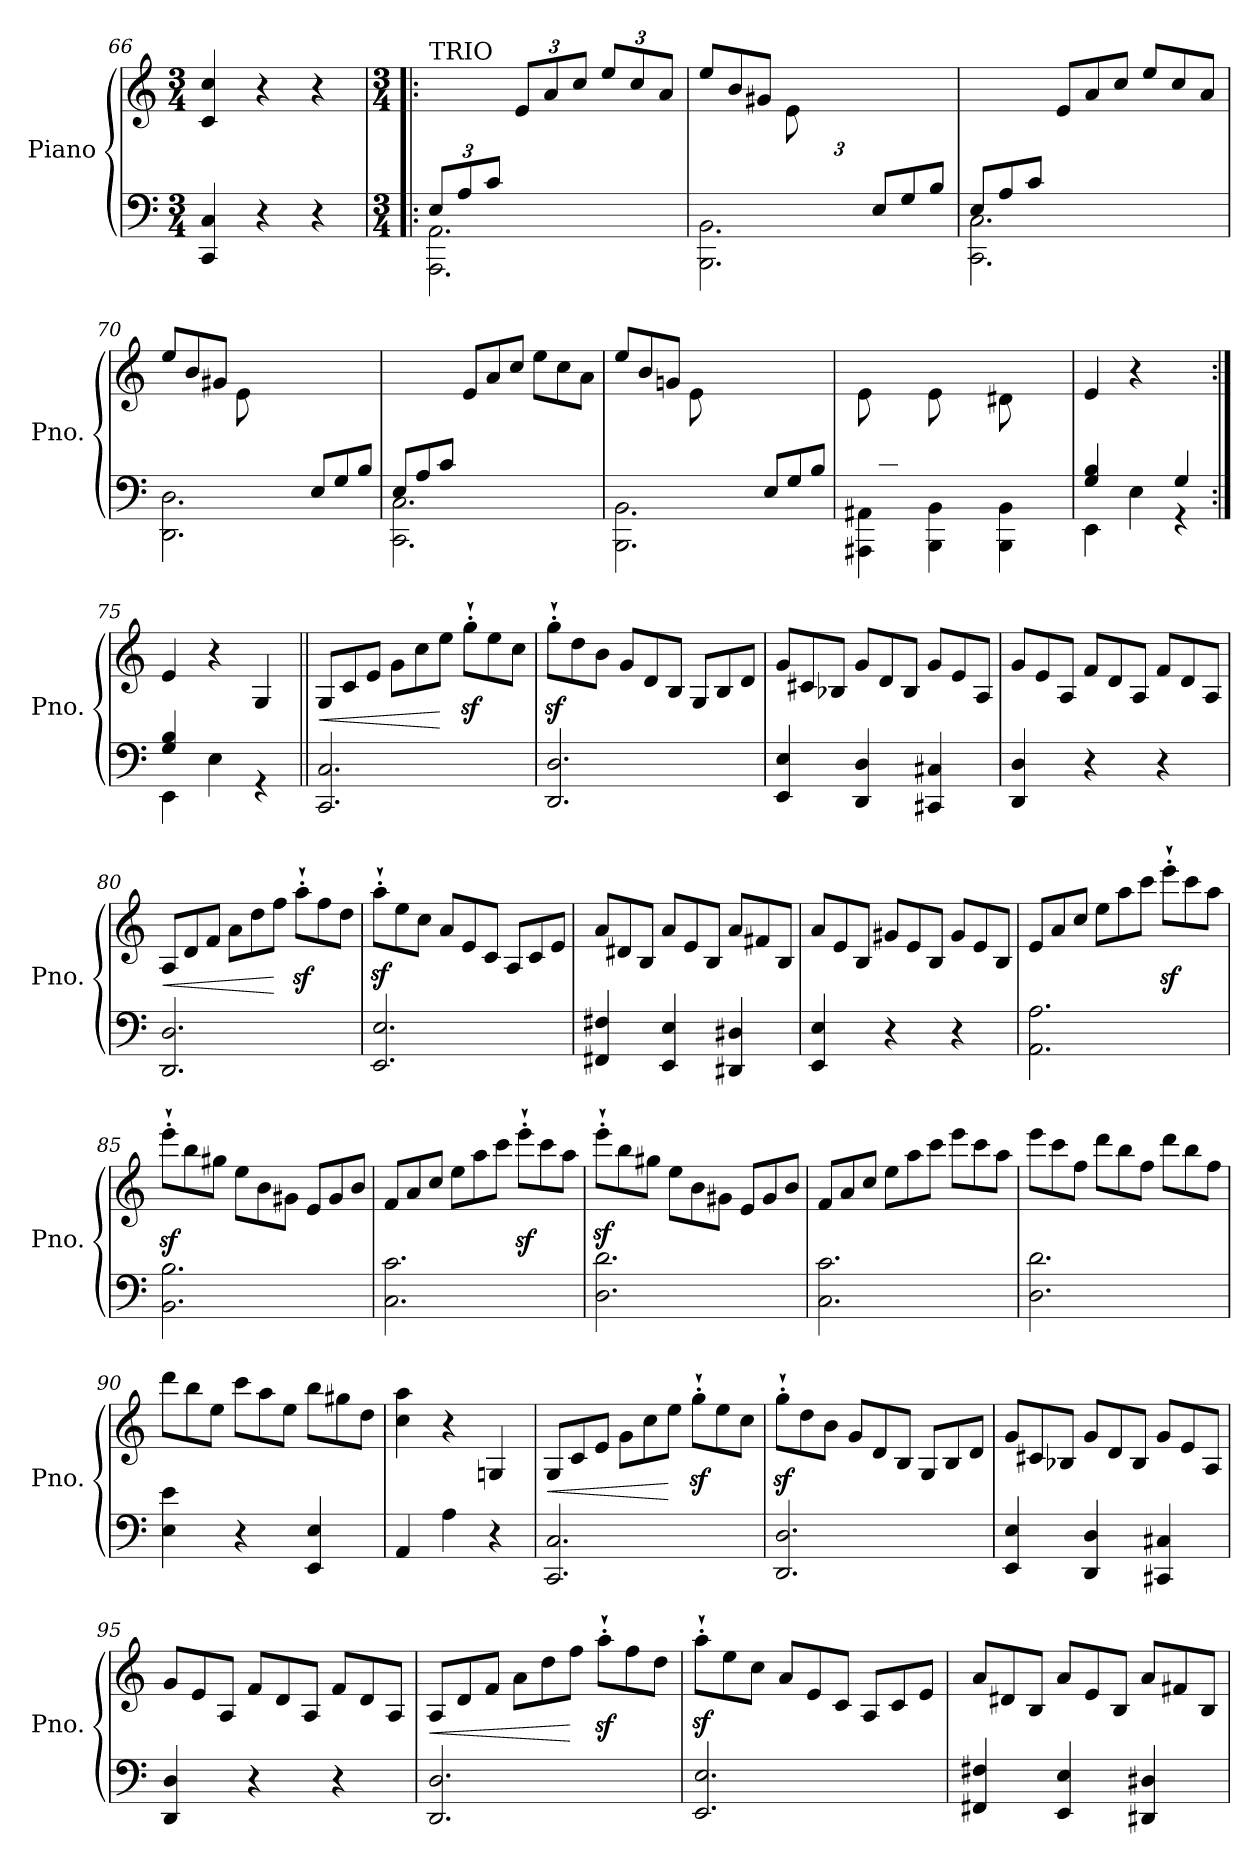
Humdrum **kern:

**kern	**kern	**dynam
*part1	*part1	*part1
*staff2	*staff1	*staff1/2
*I"Piano	*	*
*I'Pno.	*	*
*clefF4	*clefG2	*
*k[]	*k[]	*
*M3/4	*M3/4	*
=66	=66	=66
4CC/ 4C/	4c/ 4cc/	.
4r	4r	.
4r	4r	.
!!LO:LB:g=z
=67!|:	=67!|:	=67!|:
*M3/4	*M3/4	*
*Xbrackettup	*	*
*^	*	*
!	!	!LO:TX:a:t=TRIO	!
12E/L	2.AAA\ 2.AA\	4ryy	.
12A/	.	.	.
12c/J	.	.	.
*	*	*Xbrackettup	*
2ryy	.	12e/L	.
.	.	12a/	.
.	.	12cc/J	.
.	.	12ee/L	.
.	.	12cc/	.
.	.	12a/J	.
=68	=68	=68	=68
*	*	*Xtuplet	*
3ryy	2.BBB\ 2.BB\	12ee/L	.
.	.	12b/	.
.	.	12g#X/J	.
.	.	12e\L	.
12B/	.	12%5ryy	.
12G#X/J	.	.	.
*Xtuplet	*	*	*
12E/L	.	.	.
12G#/	.	.	.
12B/J	.	.	.
=69	=69	=69	=69
12E/L	2.CC\ 2.C\	4ryy	.
12A/	.	.	.
12c/J	.	.	.
2ryy	.	12e/L	.
.	.	12a/	.
.	.	12cc/J	.
.	.	12ee/L	.
.	.	12cc/	.
.	.	12a/J	.
=70	=70	=70	=70
3ryy	2.DD\ 2.D\	12ee/L	.
.	.	12b/	.
.	.	12g#X/J	.
.	.	12e\L	.
12B/	.	12%5ryy	.
12G#X/J	.	.	.
12E/L	.	.	.
12G#/	.	.	.
12B/J	.	.	.
!!LO:PB:g=z
=71	=71	=71	=71
12E/L	2.CC\ 2.C\	4ryy	.
12A/	.	.	.
12c/J	.	.	.
2ryy	.	12e/L	.
.	.	12a/	.
.	.	12cc/J	.
.	.	12ee\L	.
.	.	12cc\	.
.	.	12a\J	.
=72	=72	=72	=72
3ryy	2.BBB\ 2.BB\	12ee/L	.
.	.	12b/	.
.	.	12gn/J	.
.	.	12e\L	.
12B/	.	12%5ryy	.
12Gn/J	.	.	.
12E/L	.	.	.
12G/	.	.	.
12B/J	.	.	.
=73	=73	=73	=73
12ryy	4AAA#X\ 4AA#X\	12e\L	.
12c#X/	.	6ryy	.
12G/J	.	.	.
12ryy	4BBB\ 4BB\	12e\L	.
12B/	.	6ryy	.
12G/J	.	.	.
12ryy	4BBB\ 4BB\	12d#X\L	.
12B/	.	6ryy	.
12F#X/J	.	.	.
=74	=74	=74	=74
*	*^	*	*
2ryy	4G/ 4B/	4EE\	4e/	.
.	2ryy	4E\	4r	.
4G/	.	4rGG	4ryy	.
*	*v	*v	*	*
=75:|!	=75:|!	=75:|!	=75:|!
4G/ 4B/	4EE\	4e/	.
2ryy	4E\	4r	.
.	4rGG	4G/	.
!!LO:LB:g=z
=76||	=76||	=76||	=76||
!	!	!	!LO:HP:b
*v	*v	*	*
2.CC/ 2.C/	12G/L	<
.	12c/	.
.	12e/J	.
.	12g\L	.
.	12cc\	.
.	12ee\J	[
.	12ggz<'`\L	.
.	12ee\	.
.	12cc\J	.
=77	=77	=77
2.DD/ 2.D/	12ggz<'`\L	.
.	12dd\	.
.	12b\J	.
.	12g/L	.
.	12d/	.
.	12B/J	.
.	12G/L	.
.	12B/	.
.	12d/J	.
=78	=78	=78
4EE/ 4E/	12g/L	.
.	12c#X/	.
.	12B-X/J	.
4DD/ 4D/	12g/L	.
.	12d/	.
.	12B-/J	.
4CC#X/ 4C#X/	12g/L	.
.	12e/	.
.	12A/J	.
=79	=79	=79
4DD/ 4D/	12g/L	.
.	12e/	.
.	12A/J	.
4r	12f/L	.
.	12d/	.
.	12A/J	.
4r	12f/L	.
.	12d/	.
.	12A/J	.
!!LO:LB:g=z
=80	=80	=80
!	!	!LO:HP:b
2.DD/ 2.D/	12A/L	<
.	12d/	.
.	12f/J	.
.	12a\L	.
.	12dd\	.
.	12ff\J	[
.	12aaz<'`\L	.
.	12ff\	.
.	12dd\J	.
=81	=81	=81
2.EE/ 2.E/	12aaz<'`\L	.
.	12ee\	.
.	12cc\J	.
.	12a/L	.
.	12e/	.
.	12c/J	.
.	12A/L	.
.	12c/	.
.	12e/J	.
=82	=82	=82
4FF#X/ 4F#X/	12a/L	.
.	12d#X/	.
.	12B/J	.
4EE/ 4E/	12a/L	.
.	12e/	.
.	12B/J	.
4DD#X/ 4D#X/	12a/L	.
.	12f#X/	.
.	12B/J	.
=83	=83	=83
4EE/ 4E/	12a/L	.
.	12e/	.
.	12B/J	.
4r	12g#X/L	.
.	12e/	.
.	12B/J	.
4r	12g#/L	.
.	12e/	.
.	12B/J	.
!!LO:LB:g=z
=84	=84	=84
2.AA\ 2.A\	12e/L	.
.	12a/	.
.	12cc/J	.
.	12ee\L	.
.	12aa\	.
.	12ccc\J	.
.	12eeez<'`\L	.
.	12ccc\	.
.	12aa\J	.
=85	=85	=85
2.BB\ 2.B\	12eeez<'`\L	.
.	12bb\	.
.	12gg#X\J	.
.	12ee\L	.
.	12b\	.
.	12g#X\J	.
.	12e/L	.
.	12g#/	.
.	12b/J	.
=86	=86	=86
2.C\ 2.c\	12f/L	.
.	12a/	.
.	12cc/J	.
.	12ee\L	.
.	12aa\	.
.	12ccc\J	.
.	12eeez<'`\L	.
.	12ccc\	.
.	12aa\J	.
=87	=87	=87
2.D\ 2.d\	12eeez<'`\L	.
.	12bb\	.
.	12gg#X\J	.
.	12ee\L	.
.	12b\	.
.	12g#X\J	.
.	12e/L	.
.	12g#/	.
.	12b/J	.
!!LO:LB:g=z
=88	=88	=88
2.C\ 2.c\	12f/L	.
.	12a/	.
.	12cc/J	.
.	12ee\L	.
.	12aa\	.
.	12ccc\J	.
.	12eee\L	.
.	12ccc\	.
.	12aa\J	.
=89	=89	=89
2.D\ 2.d\	12eee\L	.
.	12ccc\	.
.	12ff\J	.
.	12ddd\L	.
.	12bb\	.
.	12ff\J	.
.	12ddd\L	.
.	12bb\	.
.	12ff\J	.
=90	=90	=90
4E\ 4e\	12ddd\L	.
.	12bb\	.
.	12ee\J	.
4r	12ccc\L	.
.	12aa\	.
.	12ee\J	.
4EE/ 4E/	12bb\L	.
.	12gg#X\	.
.	12dd\J	.
=91	=91	=91
4AA/	4cc\ 4aa\	.
4A\	4r	.
4r	4Gn/	.
=92	=92	=92
!	!	!LO:HP:b
2.CC/ 2.C/	12G/L	<
.	12c/	.
.	12e/J	.
.	12g\L	.
.	12cc\	.
.	12ee\J	[
.	12ggz<'`\L	.
.	12ee\	.
.	12cc\J	.
!!LO:LB:g=z
=93	=93	=93
2.DD/ 2.D/	12ggz<'`\L	.
.	12dd\	.
.	12b\J	.
.	12g/L	.
.	12d/	.
.	12B/J	.
.	12G/L	.
.	12B/	.
.	12d/J	.
=94	=94	=94
4EE/ 4E/	12g/L	.
.	12c#X/	.
.	12B-X/J	.
4DD/ 4D/	12g/L	.
.	12d/	.
.	12B-/J	.
4CC#X/ 4C#X/	12g/L	.
.	12e/	.
.	12A/J	.
=95	=95	=95
4DD/ 4D/	12g/L	.
.	12e/	.
.	12A/J	.
4r	12f/L	.
.	12d/	.
.	12A/J	.
4r	12f/L	.
.	12d/	.
.	12A/J	.
=96	=96	=96
!	!	!LO:HP:b
2.DD/ 2.D/	12A/L	<
.	12d/	.
.	12f/J	.
.	12a\L	.
.	12dd\	.
.	12ff\J	[
.	12aaz<'`\L	.
.	12ff\	.
.	12dd\J	.
!!LO:PB:g=z
=97	=97	=97
2.EE/ 2.E/	12aaz<'`\L	.
.	12ee\	.
.	12cc\J	.
.	12a/L	.
.	12e/	.
.	12c/J	.
.	12A/L	.
.	12c/	.
.	12e/J	.
=98	=98	=98
4FF#X/ 4F#X/	12a/L	.
.	12d#X/	.
.	12B/J	.
4EE/ 4E/	12a/L	.
.	12e/	.
.	12B/J	.
4DD#X/ 4D#X/	12a/L	.
.	12f#X/	.
.	12B/J	.
=	=	=
*-	*-	*-
